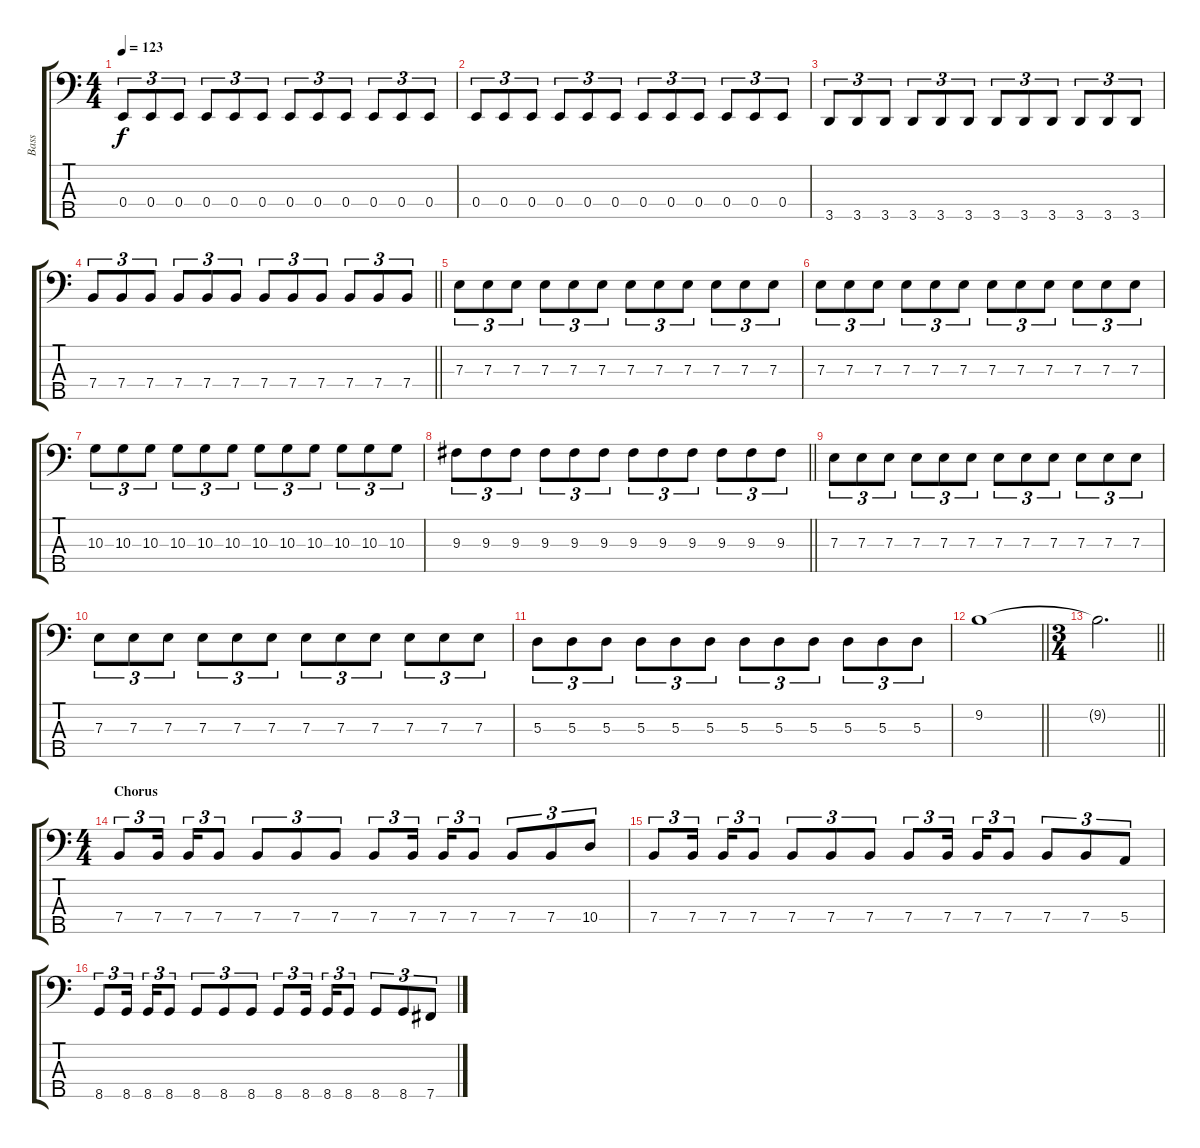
\track ("Bass" "Bass") {instrument electricbassfinger}
\staff {score tabs}
\tuning (G2 D2 A1 E1 B0) {hide}
\ts (4 4)
\section ("" "")
\tempo 123
\clef f4
\ks c
0.4.8{tu (3 2) dy f} 0.4.8{tu (3 2)} 0.4.8{tu (3 2)} 0.4.8{tu (3 2)} 0.4.8{tu (3 2)} 0.4.8{tu (3 2)} 0.4.8{tu (3 2)} 0.4.8{tu (3 2)} 0.4.8{tu (3 2)} 0.4.8{tu (3 2)} 0.4.8{tu (3 2)} 0.4.8{tu (3 2)} |
0.4.8{tu (3 2)} 0.4.8{tu (3 2)} 0.4.8{tu (3 2)} 0.4.8{tu (3 2)} 0.4.8{tu (3 2)} 0.4.8{tu (3 2)} 0.4.8{tu (3 2)} 0.4.8{tu (3 2)} 0.4.8{tu (3 2)} 0.4.8{tu (3 2)} 0.4.8{tu (3 2)} 0.4.8{tu (3 2)} |
3.5.8{tu (3 2)} 3.5.8{tu (3 2)} 3.5.8{tu (3 2)} 3.5.8{tu (3 2)} 3.5.8{tu (3 2)} 3.5.8{tu (3 2)} 3.5.8{tu (3 2)} 3.5.8{tu (3 2)} 3.5.8{tu (3 2)} 3.5.8{tu (3 2)} 3.5.8{tu (3 2)} 3.5.8{tu (3 2)} |
\barLineRight lightlight
7.4.8{tu (3 2)} 7.4.8{tu (3 2)} 7.4.8{tu (3 2)} 7.4.8{tu (3 2)} 7.4.8{tu (3 2)} 7.4.8{tu (3 2)} 7.4.8{tu (3 2)} 7.4.8{tu (3 2)} 7.4.8{tu (3 2)} 7.4.8{tu (3 2)} 7.4.8{tu (3 2)} 7.4.8{tu (3 2)} |
\section ("" "")
7.3.8{tu (3 2)} 7.3.8{tu (3 2)} 7.3.8{tu (3 2)} 7.3.8{tu (3 2)} 7.3.8{tu (3 2)} 7.3.8{tu (3 2)} 7.3.8{tu (3 2)} 7.3.8{tu (3 2)} 7.3.8{tu (3 2)} 7.3.8{tu (3 2)} 7.3.8{tu (3 2)} 7.3.8{tu (3 2)} |
7.3.8{tu (3 2)} 7.3.8{tu (3 2)} 7.3.8{tu (3 2)} 7.3.8{tu (3 2)} 7.3.8{tu (3 2)} 7.3.8{tu (3 2)} 7.3.8{tu (3 2)} 7.3.8{tu (3 2)} 7.3.8{tu (3 2)} 7.3.8{tu (3 2)} 7.3.8{tu (3 2)} 7.3.8{tu (3 2)} |
10.3.8{tu (3 2)} 10.3.8{tu (3 2)} 10.3.8{tu (3 2)} 10.3.8{tu (3 2)} 10.3.8{tu (3 2)} 10.3.8{tu (3 2)} 10.3.8{tu (3 2)} 10.3.8{tu (3 2)} 10.3.8{tu (3 2)} 10.3.8{tu (3 2)} 10.3.8{tu (3 2)} 10.3.8{tu (3 2)} |
\barLineRight lightlight
9.3.8{tu (3 2)} 9.3.8{tu (3 2)} 9.3.8{tu (3 2)} 9.3.8{tu (3 2)} 9.3.8{tu (3 2)} 9.3.8{tu (3 2)} 9.3.8{tu (3 2)} 9.3.8{tu (3 2)} 9.3.8{tu (3 2)} 9.3.8{tu (3 2)} 9.3.8{tu (3 2)} 9.3.8{tu (3 2)} |
\section ("" "")
7.3.8{tu (3 2)} 7.3.8{tu (3 2)} 7.3.8{tu (3 2)} 7.3.8{tu (3 2)} 7.3.8{tu (3 2)} 7.3.8{tu (3 2)} 7.3.8{tu (3 2)} 7.3.8{tu (3 2)} 7.3.8{tu (3 2)} 7.3.8{tu (3 2)} 7.3.8{tu (3 2)} 7.3.8{tu (3 2)} |
7.3.8{tu (3 2)} 7.3.8{tu (3 2)} 7.3.8{tu (3 2)} 7.3.8{tu (3 2)} 7.3.8{tu (3 2)} 7.3.8{tu (3 2)} 7.3.8{tu (3 2)} 7.3.8{tu (3 2)} 7.3.8{tu (3 2)} 7.3.8{tu (3 2)} 7.3.8{tu (3 2)} 7.3.8{tu (3 2)} |
5.3.8{tu (3 2)} 5.3.8{tu (3 2)} 5.3.8{tu (3 2)} 5.3.8{tu (3 2)} 5.3.8{tu (3 2)} 5.3.8{tu (3 2)} 5.3.8{tu (3 2)} 5.3.8{tu (3 2)} 5.3.8{tu (3 2)} 5.3.8{tu (3 2)} 5.3.8{tu (3 2)} 5.3.8{tu (3 2)} |
\barLineRight lightlight
9.2.1 |
\ts (3 4)
\section ("" "")
\barLineRight lightlight
9.2{t}.2{d} |
\ts (4 4)
\section ("" "Chorus")
7.4.8{tu (3 2)} 7.4.16{tu (3 2) beam splitsecondary} 7.4.16{tu (3 2)} 7.4.8{tu (3 2)} 7.4.8{tu (3 2)} 7.4.8{tu (3 2)} 7.4.8{tu (3 2)} 7.4.8{tu (3 2)} 7.4.16{tu (3 2) beam splitsecondary} 7.4.16{tu (3 2)} 7.4.8{tu (3 2)} 7.4.8{tu (3 2)} 7.4.8{tu (3 2)} 10.4.8{tu (3 2)} |
7.4.8{tu (3 2)} 7.4.16{tu (3 2) beam splitsecondary} 7.4.16{tu (3 2)} 7.4.8{tu (3 2)} 7.4.8{tu (3 2)} 7.4.8{tu (3 2)} 7.4.8{tu (3 2)} 7.4.8{tu (3 2)} 7.4.16{tu (3 2) beam splitsecondary} 7.4.16{tu (3 2)} 7.4.8{tu (3 2)} 7.4.8{tu (3 2)} 7.4.8{tu (3 2)} 5.4.8{tu (3 2)} |
8.5.8{tu (3 2)} 8.5.16{tu (3 2) beam splitsecondary} 8.5.16{tu (3 2)} 8.5.8{tu (3 2)} 8.5.8{tu (3 2)} 8.5.8{tu (3 2)} 8.5.8{tu (3 2)} 8.5.8{tu (3 2)} 8.5.16{tu (3 2) beam splitsecondary} 8.5.16{tu (3 2)} 8.5.8{tu (3 2)} 8.5.8{tu (3 2)} 8.5.8{tu (3 2)} 7.5.8{tu (3 2)}
